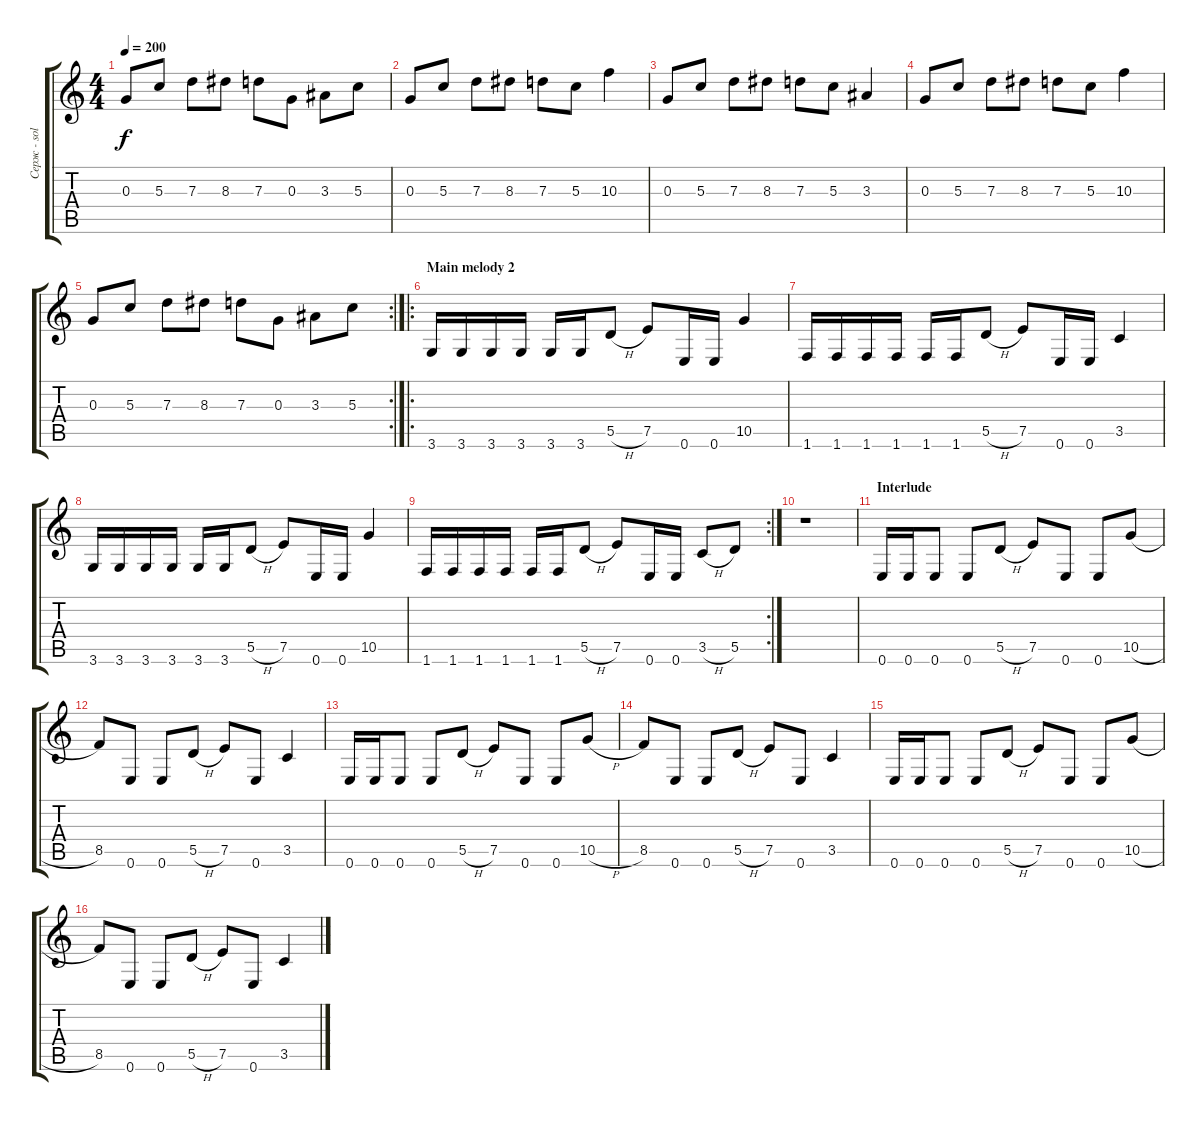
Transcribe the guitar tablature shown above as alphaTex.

\track ("Серж - solo" "Серж - sol") {instrument overdrivenguitar}
\staff {score tabs}
\tuning (E4 B3 G3 D3 A2 E2) {hide}
\ts (4 4)
\tempo 200
\clef g2
\ks c
0.3.8{dy f} 5.3.8 7.3.8 8.3.8 7.3.8 0.3.8 3.3.8 5.3.8 |
0.3.8 5.3.8 7.3.8 8.3.8 7.3.8 5.3.8 10.3.4 |
0.3.8 5.3.8 7.3.8 8.3.8 7.3.8 5.3.8 3.3.4 |
0.3.8 5.3.8 7.3.8 8.3.8 7.3.8 5.3.8 10.3.4 |
\rc 2
0.3.8 5.3.8 7.3.8 8.3.8 7.3.8 0.3.8 3.3.8 5.3.8 |
\ro
\section ("" "Main melody 2")
3.6.16 3.6.16 3.6.16 3.6.16 3.6.16 3.6.16 5.5{h}.8 7.5.8 0.6.16 0.6.16 10.5.4 |
1.6.16 1.6.16 1.6.16 1.6.16 1.6.16 1.6.16 5.5{h}.8 7.5.8 0.6.16 0.6.16 3.5.4 |
3.6.16 3.6.16 3.6.16 3.6.16 3.6.16 3.6.16 5.5{h}.8 7.5.8 0.6.16 0.6.16 10.5.4 |
\rc 2
1.6.16 1.6.16 1.6.16 1.6.16 1.6.16 1.6.16 5.5{h}.8 7.5.8 0.6.16 0.6.16 3.5{h}.8 5.5.8 |
r.1 |
\section ("" "Interlude")
0.6.16 0.6.16 0.6.8 0.6.8 5.5{h}.8 7.5.8 0.6.8 0.6.8 10.5{h}.8 |
8.5.8 0.6.8 0.6.8 5.5{h}.8 7.5.8 0.6.8 3.5.4 |
0.6.16 0.6.16 0.6.8 0.6.8 5.5{h}.8 7.5.8 0.6.8 0.6.8 10.5{h}.8 |
8.5.8 0.6.8 0.6.8 5.5{h}.8 7.5.8 0.6.8 3.5.4 |
0.6.16 0.6.16 0.6.8 0.6.8 5.5{h}.8 7.5.8 0.6.8 0.6.8 10.5{h}.8 |
8.5.8 0.6.8 0.6.8 5.5{h}.8 7.5.8 0.6.8 3.5.4
